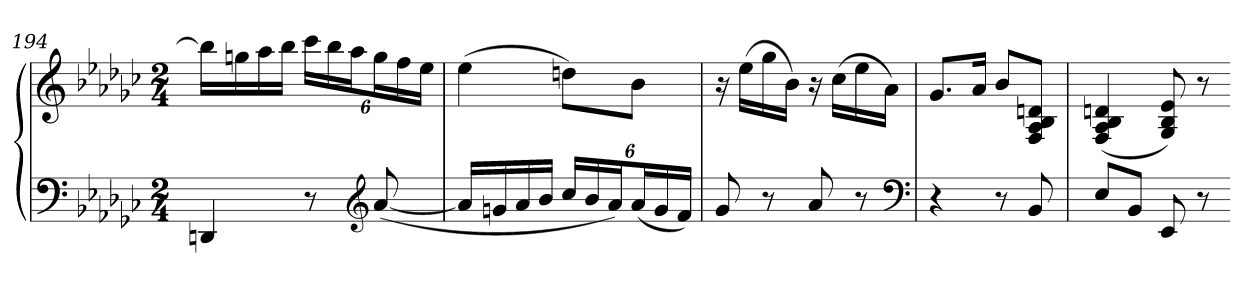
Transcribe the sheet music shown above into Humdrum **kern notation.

**kern	**kern
*part1	*part1
*staff2	*staff1
*clefF4	*clefG2
*k[b-e-a-d-g-c-]	*k[b-e-a-d-g-c-]
*e-:	*e-:
*M2/4	*M2/4
=194	=194
4DDn	16bb-LL]
.	16ggn
.	16aa-
.	16bb-JJ
8r	24ccc-LL
.	24bb-
.	24aa-J
*clefG2	*
([8a-	24ggL
.	24ff
.	24ee-JJ
=195	=195
16a-LL]	(4ee-
16gn	.
16a-	.
16b-JJ	.
24cc-LL	8ddnL)
24b-	.
24a-J)	.
(24a-L	8b-J
24g	.
24fJJ)	.
=196	=196
8g-	16r
.	(16ee-LL
8r	16gg-
.	16b-JJ)
8a-	16r
.	(16cc-LL
8r	16ee-
.	16a-JJ)
*clefF4	*
=197	=197
4r	8.g-L
.	16a-Jk
8r	8b-L
8BB-	8F 8A- 8B- 8dnJ
=198	=198
8E-L	(4F 4A- 4B- 4dn
8BB-J	.
8EE-	8G- 8B- 8e-)
8r	8r
=-	=-
*-	*-
